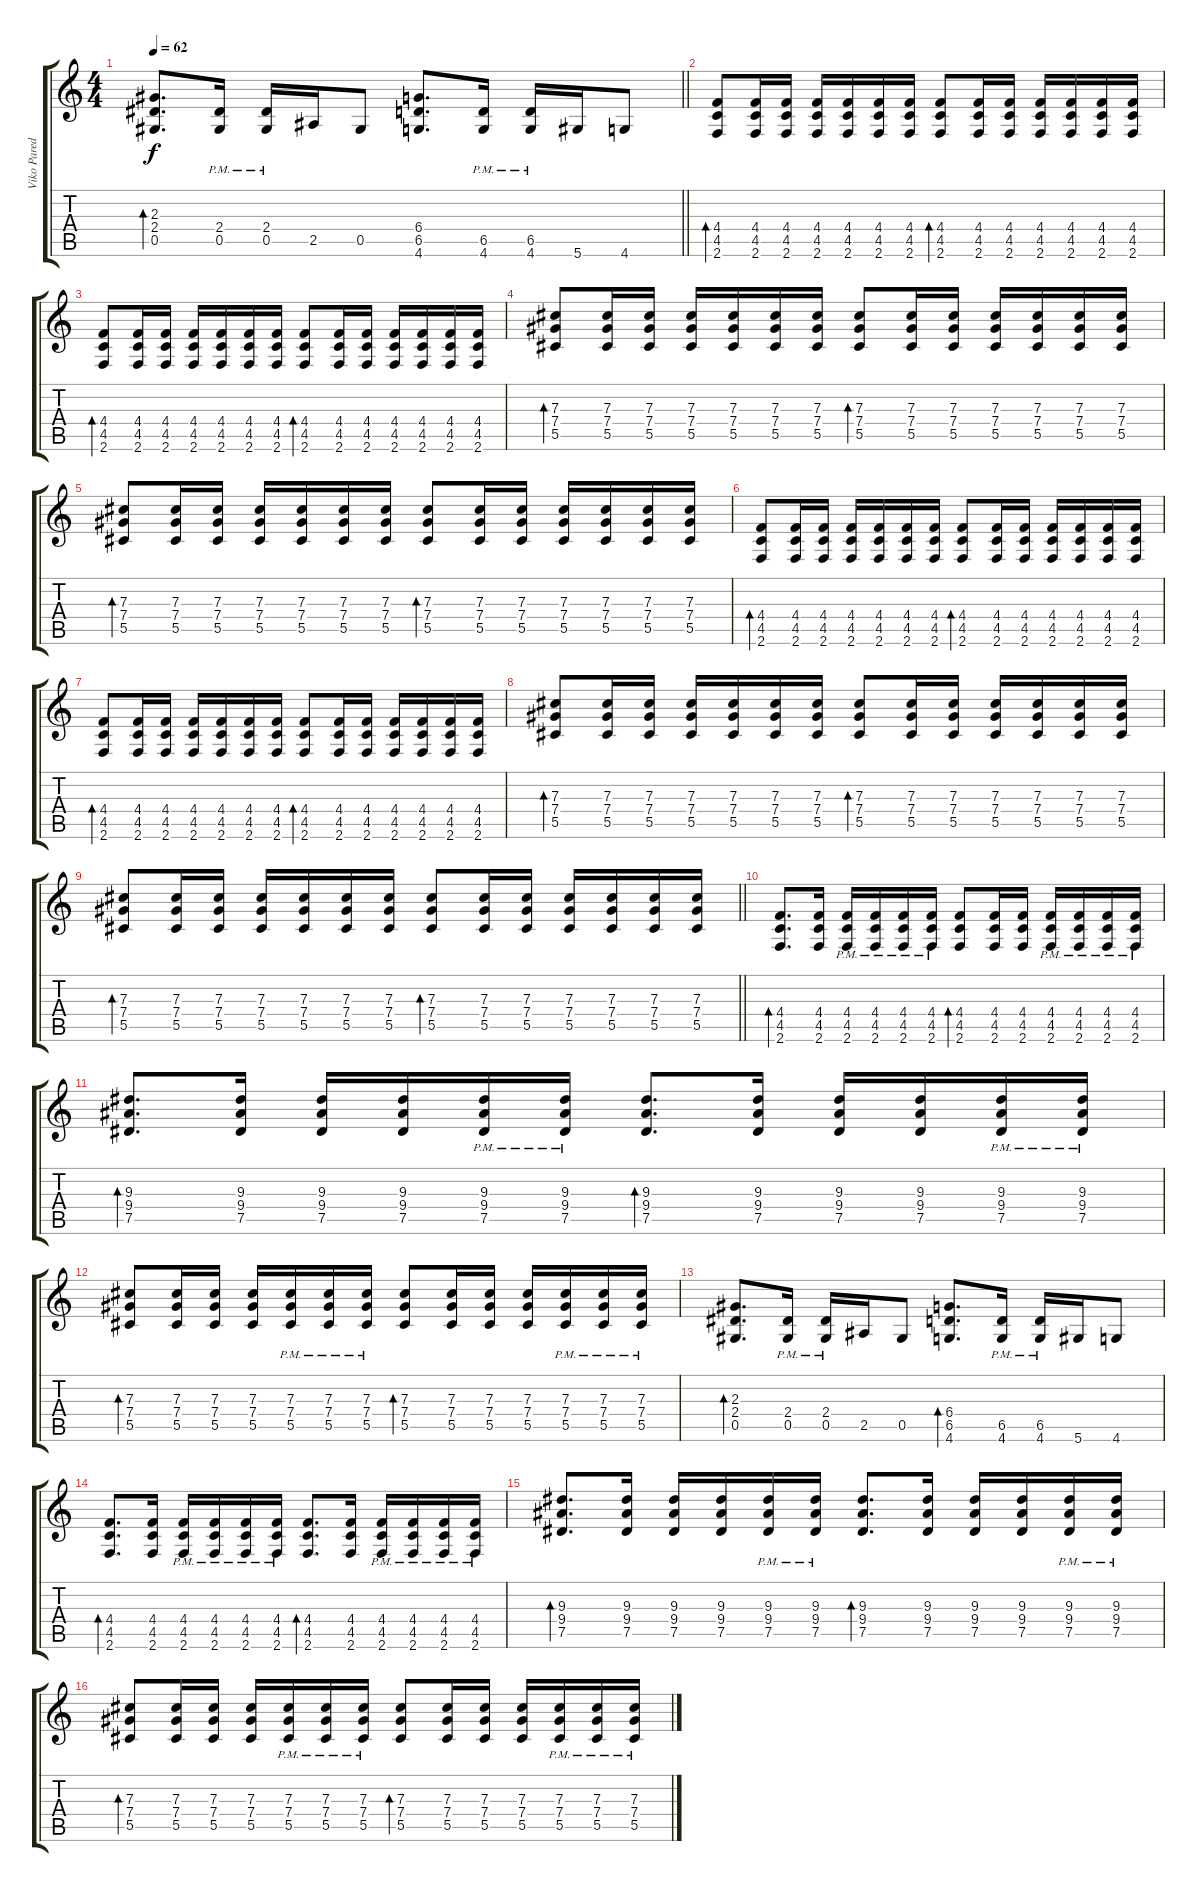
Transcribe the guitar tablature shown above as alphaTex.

\track ("Viko Paredes" "Viko Pared") {instrument overdrivenguitar}
\staff {score tabs}
\tuning (Eb4 Bb3 Gb3 Db3 Ab2 Eb2) {hide}
\ts (4 4)
\tempo 62
\clef g2
\barLineRight lightlight
\ks c
(2.3 2.4 0.5).8{d bd 120 dy f} (2.4{pm} 0.5{pm}).16 (2.4{pm} 0.5{pm}).16 2.5.16 0.5.8 (6.4 6.5 4.6).8{d} (6.5{pm} 4.6{pm}).16 (6.5{pm} 4.6{pm}).16 5.6.16 4.6.8 |
(4.4 4.5 2.6).8{bd 60} (4.4 4.5 2.6).16 (4.4 4.5 2.6).16 (4.4 4.5 2.6).16 (4.4 4.5 2.6).16 (4.4 4.5 2.6).16 (4.4 4.5 2.6).16 (4.4 4.5 2.6).8{bd 120} (4.4 4.5 2.6).16 (4.4 4.5 2.6).16 (4.4 4.5 2.6).16 (4.4 4.5 2.6).16 (4.4 4.5 2.6).16 (4.4 4.5 2.6).16 |
(4.4 4.5 2.6).8{bd 60} (4.4 4.5 2.6).16 (4.4 4.5 2.6).16 (4.4 4.5 2.6).16 (4.4 4.5 2.6).16 (4.4 4.5 2.6).16 (4.4 4.5 2.6).16 (4.4 4.5 2.6).8{bd 120} (4.4 4.5 2.6).16 (4.4 4.5 2.6).16 (4.4 4.5 2.6).16 (4.4 4.5 2.6).16 (4.4 4.5 2.6).16 (4.4 4.5 2.6).16 |
(7.3 7.4 5.5).8{bd 120} (7.3 7.4 5.5).16 (7.3 7.4 5.5).16 (7.3 7.4 5.5).16 (7.3 7.4 5.5).16 (7.3 7.4 5.5).16 (7.3 7.4 5.5).16 (7.3 7.4 5.5).8{bd 120} (7.3 7.4 5.5).16 (7.3 7.4 5.5).16 (7.3 7.4 5.5).16 (7.3 7.4 5.5).16 (7.3 7.4 5.5).16 (7.3 7.4 5.5).16 |
(7.3 7.4 5.5).8{bd 120} (7.3 7.4 5.5).16 (7.3 7.4 5.5).16 (7.3 7.4 5.5).16 (7.3 7.4 5.5).16 (7.3 7.4 5.5).16 (7.3 7.4 5.5).16 (7.3 7.4 5.5).8{bd 120} (7.3 7.4 5.5).16 (7.3 7.4 5.5).16 (7.3 7.4 5.5).16 (7.3 7.4 5.5).16 (7.3 7.4 5.5).16 (7.3 7.4 5.5).16 |
(4.4 4.5 2.6).8{bd 60} (4.4 4.5 2.6).16 (4.4 4.5 2.6).16 (4.4 4.5 2.6).16 (4.4 4.5 2.6).16 (4.4 4.5 2.6).16 (4.4 4.5 2.6).16 (4.4 4.5 2.6).8{bd 120} (4.4 4.5 2.6).16 (4.4 4.5 2.6).16 (4.4 4.5 2.6).16 (4.4 4.5 2.6).16 (4.4 4.5 2.6).16 (4.4 4.5 2.6).16 |
(4.4 4.5 2.6).8{bd 60} (4.4 4.5 2.6).16 (4.4 4.5 2.6).16 (4.4 4.5 2.6).16 (4.4 4.5 2.6).16 (4.4 4.5 2.6).16 (4.4 4.5 2.6).16 (4.4 4.5 2.6).8{bd 120} (4.4 4.5 2.6).16 (4.4 4.5 2.6).16 (4.4 4.5 2.6).16 (4.4 4.5 2.6).16 (4.4 4.5 2.6).16 (4.4 4.5 2.6).16 |
(7.3 7.4 5.5).8{bd 120} (7.3 7.4 5.5).16 (7.3 7.4 5.5).16 (7.3 7.4 5.5).16 (7.3 7.4 5.5).16 (7.3 7.4 5.5).16 (7.3 7.4 5.5).16 (7.3 7.4 5.5).8{bd 120} (7.3 7.4 5.5).16 (7.3 7.4 5.5).16 (7.3 7.4 5.5).16 (7.3 7.4 5.5).16 (7.3 7.4 5.5).16 (7.3 7.4 5.5).16 |
\barLineRight lightlight
(7.3 7.4 5.5).8{bd 120} (7.3 7.4 5.5).16 (7.3 7.4 5.5).16 (7.3 7.4 5.5).16 (7.3 7.4 5.5).16 (7.3 7.4 5.5).16 (7.3 7.4 5.5).16 (7.3 7.4 5.5).8{bd 120} (7.3 7.4 5.5).16 (7.3 7.4 5.5).16 (7.3 7.4 5.5).16 (7.3 7.4 5.5).16 (7.3 7.4 5.5).16 (7.3 7.4 5.5).16 |
(4.4 4.5 2.6).8{d bd 60} (4.4 4.5 2.6).16 (4.4{pm} 4.5{pm} 2.6{pm}).16 (4.4{pm} 4.5{pm} 2.6{pm}).16 (4.4{pm} 4.5{pm} 2.6{pm}).16 (4.4{pm} 4.5{pm} 2.6{pm}).16 (4.4 4.5 2.6).8{bd 120} (4.4 4.5 2.6).16 (4.4 4.5 2.6).16 (4.4{pm} 4.5{pm} 2.6{pm}).16 (4.4{pm} 4.5{pm} 2.6{pm}).16 (4.4{pm} 4.5{pm} 2.6{pm}).16 (4.4{pm} 4.5{pm} 2.6{pm}).16 |
(9.3 9.4 7.5).8{d bd 120} (9.3 9.4 7.5).16 (9.3 9.4 7.5).16 (9.3 9.4 7.5).16 (9.3{pm} 9.4{pm} 7.5{pm}).16 (9.3{pm} 9.4{pm} 7.5{pm}).16 (9.3 9.4 7.5).8{d bd 120} (9.3 9.4 7.5).16 (9.3 9.4 7.5).16 (9.3 9.4 7.5).16 (9.3{pm} 9.4{pm} 7.5{pm}).16 (9.3{pm} 9.4{pm} 7.5{pm}).16 |
(7.3 7.4 5.5).8{bd 120} (7.3 7.4 5.5).16 (7.3 7.4 5.5).16 (7.3 7.4 5.5).16 (7.3{pm} 7.4{pm} 5.5{pm}).16 (7.3{pm} 7.4{pm} 5.5{pm}).16 (7.3{pm} 7.4{pm} 5.5{pm}).16 (7.3 7.4 5.5).8{bd 120} (7.3 7.4 5.5).16 (7.3 7.4 5.5).16 (7.3 7.4 5.5).16 (7.3{pm} 7.4{pm} 5.5{pm}).16 (7.3{pm} 7.4{pm} 5.5{pm}).16 (7.3{pm} 7.4{pm} 5.5{pm}).16 |
(2.3 2.4 0.5).8{d bd 120} (2.4{pm} 0.5{pm}).16 (2.4{pm} 0.5{pm}).16 2.5.16 0.5.8 (6.4 6.5 4.6).8{d bd 60} (6.5{pm} 4.6{pm}).16 (6.5{pm} 4.6{pm}).16 5.6.16 4.6.8 |
(4.4 4.5 2.6).8{d bd 60} (4.4 4.5 2.6).16 (4.4{pm} 4.5{pm} 2.6{pm}).16 (4.4{pm} 4.5{pm} 2.6{pm}).16 (4.4{pm} 4.5{pm} 2.6{pm}).16 (4.4{pm} 4.5{pm} 2.6{pm}).16 (4.4 4.5 2.6).8{d bd 120} (4.4 4.5 2.6).16 (4.4{pm} 4.5{pm} 2.6{pm}).16 (4.4{pm} 4.5{pm} 2.6{pm}).16 (4.4{pm} 4.5{pm} 2.6{pm}).16 (4.4{pm} 4.5{pm} 2.6{pm}).16 |
(9.3 9.4 7.5).8{d bd 120} (9.3 9.4 7.5).16 (9.3 9.4 7.5).16 (9.3 9.4 7.5).16 (9.3{pm} 9.4{pm} 7.5{pm}).16 (9.3{pm} 9.4{pm} 7.5{pm}).16 (9.3 9.4 7.5).8{d bd 120} (9.3 9.4 7.5).16 (9.3 9.4 7.5).16 (9.3 9.4 7.5).16 (9.3{pm} 9.4{pm} 7.5{pm}).16 (9.3{pm} 9.4{pm} 7.5{pm}).16 |
(7.3 7.4 5.5).8{bd 120} (7.3 7.4 5.5).16 (7.3 7.4 5.5).16 (7.3 7.4 5.5).16 (7.3{pm} 7.4{pm} 5.5{pm}).16 (7.3{pm} 7.4{pm} 5.5{pm}).16 (7.3{pm} 7.4{pm} 5.5{pm}).16 (7.3 7.4 5.5).8{bd 120} (7.3 7.4 5.5).16 (7.3 7.4 5.5).16 (7.3 7.4 5.5).16 (7.3{pm} 7.4{pm} 5.5{pm}).16 (7.3{pm} 7.4{pm} 5.5{pm}).16 (7.3{pm} 7.4{pm} 5.5{pm}).16
